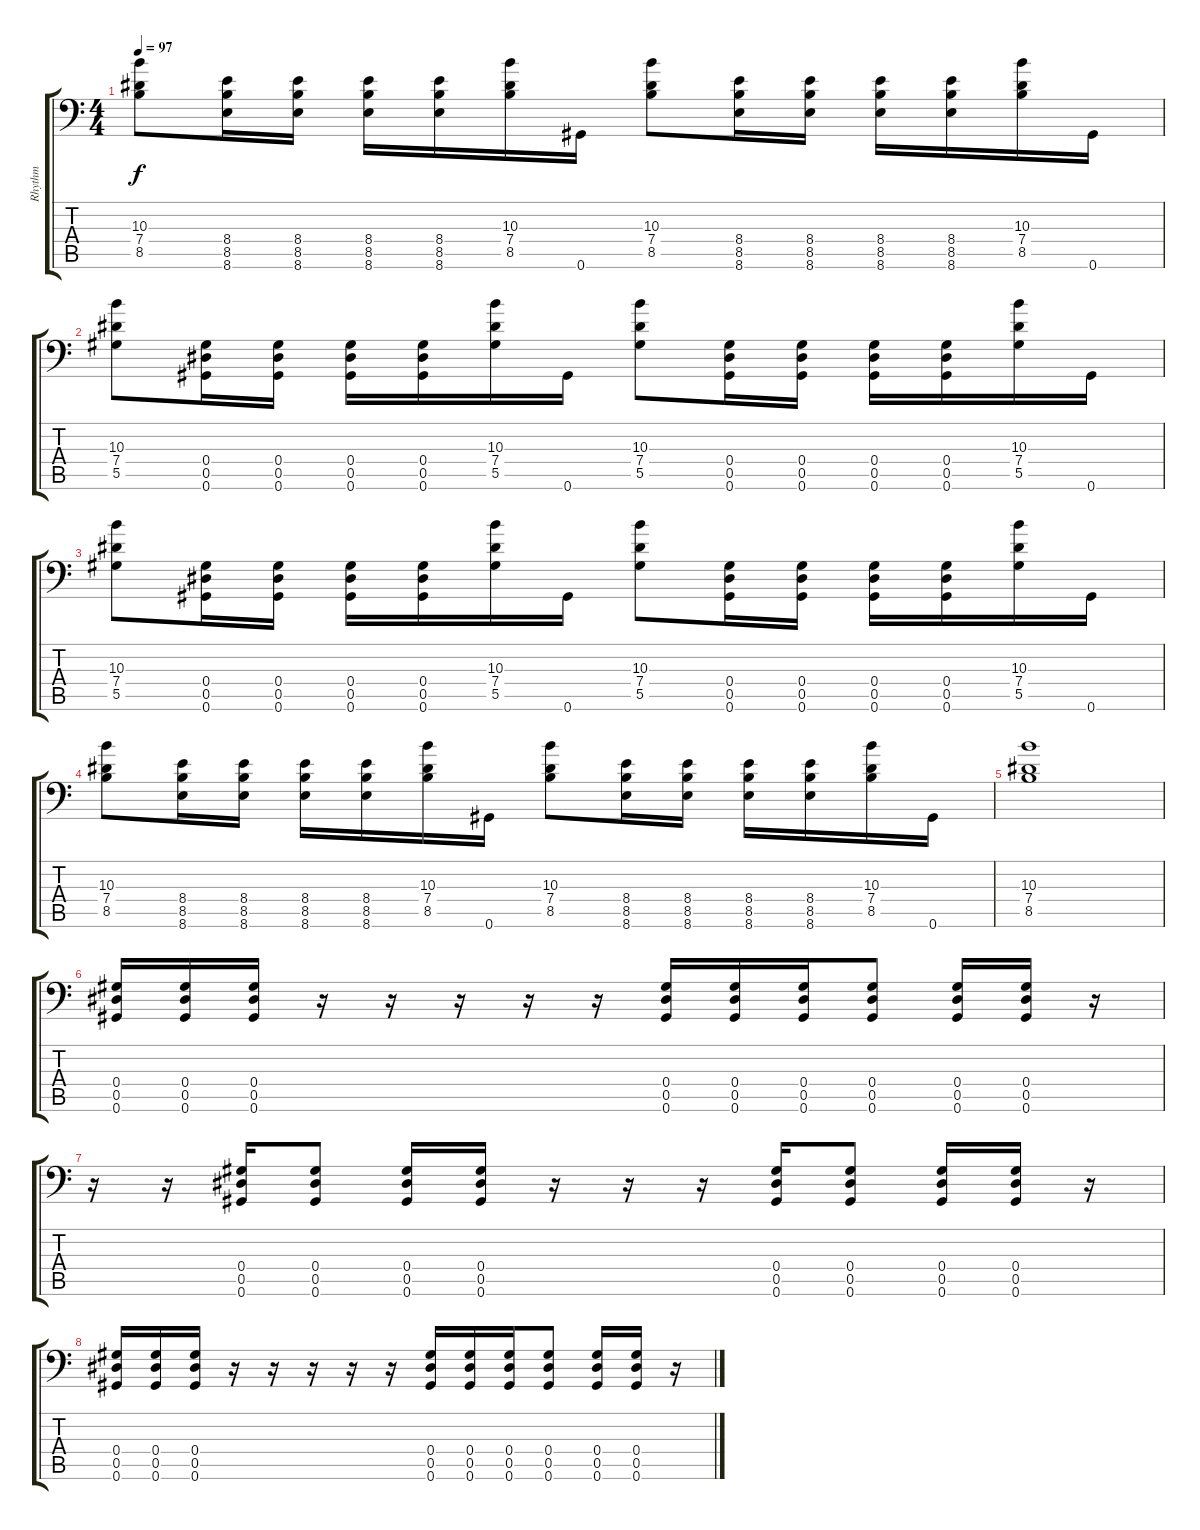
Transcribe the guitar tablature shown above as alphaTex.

\track ("Rhythm" "Rhythm") {instrument distortionguitar}
\staff {score tabs}
\tuning (Bb3 F3 Db3 Ab2 Eb2 Ab1) {hide}
\ts (4 4)
\tempo 97
\clef f4
\ks c
(10.3 7.4 8.5).8{dy f} (8.4 8.5 8.6).16 (8.4 8.5 8.6).16 (8.4 8.5 8.6).16 (8.4 8.5 8.6).16 (10.3 7.4 8.5).16 0.6.16 (10.3 7.4 8.5).8 (8.4 8.5 8.6).16 (8.4 8.5 8.6).16 (8.4 8.5 8.6).16 (8.4 8.5 8.6).16 (10.3 7.4 8.5).16 0.6.16 |
(10.3 7.4 5.5).8 (0.4 0.5 0.6).16 (0.4 0.5 0.6).16 (0.4 0.5 0.6).16 (0.4 0.5 0.6).16 (10.3 7.4 5.5).16 0.6.16 (10.3 7.4 5.5).8 (0.4 0.5 0.6).16 (0.4 0.5 0.6).16 (0.4 0.5 0.6).16 (0.4 0.5 0.6).16 (10.3 7.4 5.5).16 0.6.16 |
(10.3 7.4 5.5).8 (0.4 0.5 0.6).16 (0.4 0.5 0.6).16 (0.4 0.5 0.6).16 (0.4 0.5 0.6).16 (10.3 7.4 5.5).16 0.6.16 (10.3 7.4 5.5).8 (0.4 0.5 0.6).16 (0.4 0.5 0.6).16 (0.4 0.5 0.6).16 (0.4 0.5 0.6).16 (10.3 7.4 5.5).16 0.6.16 |
(10.3 7.4 8.5).8 (8.4 8.5 8.6).16 (8.4 8.5 8.6).16 (8.4 8.5 8.6).16 (8.4 8.5 8.6).16 (10.3 7.4 8.5).16 0.6.16 (10.3 7.4 8.5).8 (8.4 8.5 8.6).16 (8.4 8.5 8.6).16 (8.4 8.5 8.6).16 (8.4 8.5 8.6).16 (10.3 7.4 8.5).16 0.6.16 |
(10.3 7.4 8.5).1 |
(0.4 0.5 0.6).16 (0.4 0.5 0.6).16 (0.4 0.5 0.6).16 r.16 r.16 r.16 r.16 r.16 (0.4 0.5 0.6).16 (0.4 0.5 0.6).16 (0.4 0.5 0.6).16 (0.4 0.5 0.6).8 (0.4 0.5 0.6).16 (0.4 0.5 0.6).16 r.16 |
r.16 r.16 (0.4 0.5 0.6).16 (0.4 0.5 0.6).8 (0.4 0.5 0.6).16 (0.4 0.5 0.6).16 r.16 r.16 r.16 (0.4 0.5 0.6).16 (0.4 0.5 0.6).8 (0.4 0.5 0.6).16 (0.4 0.5 0.6).16 r.16 |
(0.4 0.5 0.6).16 (0.4 0.5 0.6).16 (0.4 0.5 0.6).16 r.16 r.16 r.16 r.16 r.16 (0.4 0.5 0.6).16 (0.4 0.5 0.6).16 (0.4 0.5 0.6).16 (0.4 0.5 0.6).8 (0.4 0.5 0.6).16 (0.4 0.5 0.6).16 r.16
